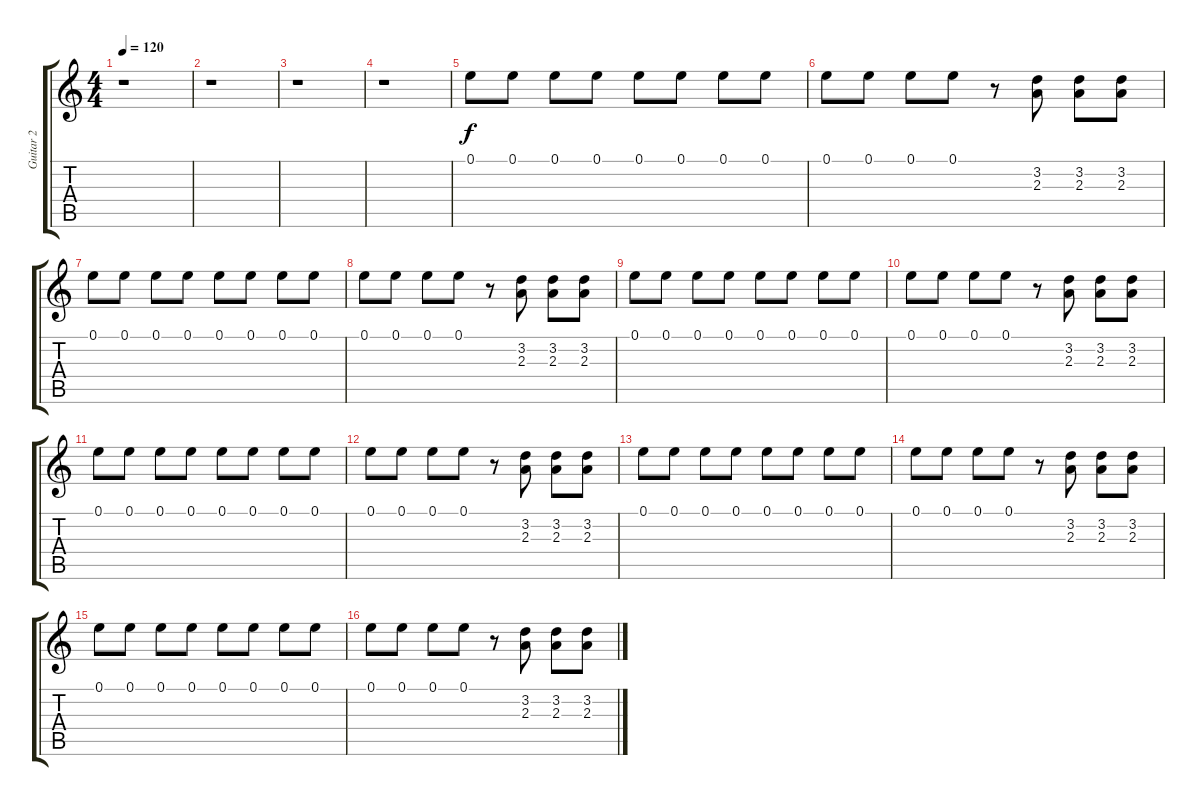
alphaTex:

\track ("Guitar 2" "Guitar 2") {instrument distortionguitar}
\staff {score tabs}
\tuning (E4 B3 G3 D3 A2 E2) {hide}
\ts (4 4)
\tempo 120
\clef g2
\ks c
r.1{dy f} |
r.1 |
r.1 |
r.1 |
0.1.8 0.1.8 0.1.8 0.1.8 0.1.8 0.1.8 0.1.8 0.1.8 |
0.1.8 0.1.8 0.1.8 0.1.8 r.8 (3.2 2.3).8 (3.2 2.3).8 (3.2 2.3).8 |
0.1.8 0.1.8 0.1.8 0.1.8 0.1.8 0.1.8 0.1.8 0.1.8 |
0.1.8 0.1.8 0.1.8 0.1.8 r.8 (3.2 2.3).8 (3.2 2.3).8 (3.2 2.3).8 |
0.1.8 0.1.8 0.1.8 0.1.8 0.1.8 0.1.8 0.1.8 0.1.8 |
0.1.8 0.1.8 0.1.8 0.1.8 r.8 (3.2 2.3).8 (3.2 2.3).8 (3.2 2.3).8 |
0.1.8 0.1.8 0.1.8 0.1.8 0.1.8 0.1.8 0.1.8 0.1.8 |
0.1.8 0.1.8 0.1.8 0.1.8 r.8 (3.2 2.3).8 (3.2 2.3).8 (3.2 2.3).8 |
0.1.8 0.1.8 0.1.8 0.1.8 0.1.8 0.1.8 0.1.8 0.1.8 |
0.1.8 0.1.8 0.1.8 0.1.8 r.8 (3.2 2.3).8 (3.2 2.3).8 (3.2 2.3).8 |
0.1.8 0.1.8 0.1.8 0.1.8 0.1.8 0.1.8 0.1.8 0.1.8 |
0.1.8 0.1.8 0.1.8 0.1.8 r.8 (3.2 2.3).8 (3.2 2.3).8 (3.2 2.3).8
